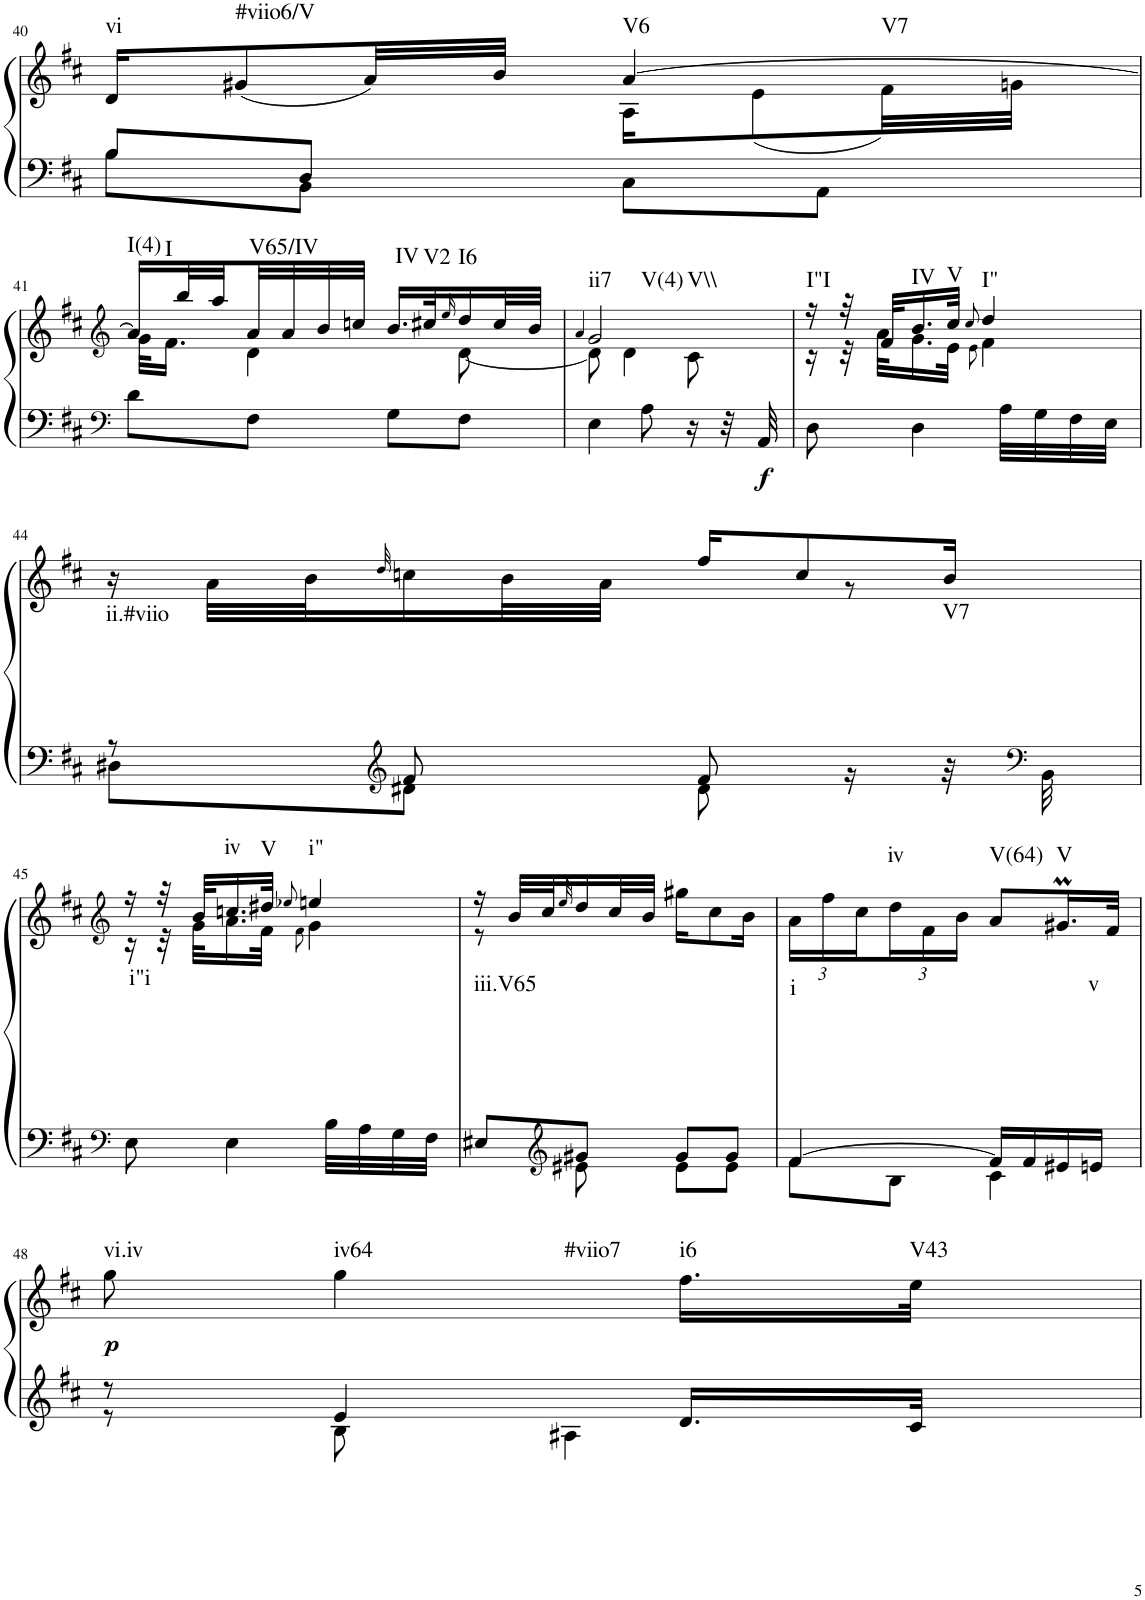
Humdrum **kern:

**kern	**kern	**dynam	**harte
*part1	*part1	*part1	*part1
*staff2	*staff1	*staff1/2	*
*I"Klavier links	*	*	*
!!LO:PB:g=z
*clefF4	*clefG2	*	*
*k[f#c#]	*k[f#c#]	*	*
*M2/4	*M2/4	*	*
=40	=40	=40	=40
*^	*^	*	*
!	!	!	!	!	!LO:H:kt=vi
8B/L	8B\L	16d/KL	4ryy	.	N
!	!	!	!	!	!LO:H:kt=#viio6/V
.	.	(8g#X/	.	.	N
8D/J	8BB\J	.	.	.	.
.	.	32a/LL)	.	.	.
.	.	32b/JJJ	.	.	.
!	!	!	!	!	!LO:H:n=1:kt=V6
!	!	!	!	!	!LO:H:n=2:kt=V7
4ryy	8C#\L	[4a/	16A\KL	.	N N
.	.	.	(8e\	.	.
.	8AA\J	.	.	.	.
.	.	.	32f#\LL)	.	.
.	.	.	32gn\JJJ	.	.
*v	*v	*	*	*	*
!!LO:LB:g=z	!!
=41	=41	=41	=41	=41
*clefF4	*clefG2	*	*	*
!	!	!	!	!LO:H:n=1:kt=I(4)
!	!	!	!	!LO:H:n=2:kt=I
8d\L	16a/LL]	32g\KLL	.	N N
.	.	16.f#\JJ	.	.
.	32bb/L	.	.	.
.	32aa/	.	.	.
!	!	!	!	!LO:H:kt=V65/IV
8F#\J	32a/	4d\	.	N
.	32a/	.	.	.
.	32b/	.	.	.
.	32ccn/JJJ	.	.	.
!	!	!	!	!LO:H:kt=IV
8G\L	16.b/LL	.	.	N
!	!	!	!	!LO:H:kt=V2
.	32cc#X/K	.	.	N
.	16qee/	.	.	.
!	!	!	!	!LO:H:kt=I6
8F#\J	16dd/	[8d\	.	N
.	32cc#/L	.	.	.
.	32b/JJJ	.	.	.
=42	=42	=42	=42	=42
.	4qa/	.	.	.
!	!	!	!	!LO:H:n=1:kt=ii7
!	!	!	!	!LO:H:n=2:kt=V(4)
!	!	!	!	!LO:H:n=3:kt=V\\
4E\	2g/	8d\]	.	N N N
.	.	4d\	.	.
8A\	.	.	.	.
16r	.	8c#\	.	.
32r	.	.	.	.
!	!	!	!LO:DY:b=2	!
32AA/	.	.	f	.
=43	=43	=43	=43	=43
!	!	!	!	!LO:H:kt=I"I
8D\	16r	16r	.	N
.	32r	32r	.	.
.	32f#/KLL	32a\KLL	.	.
!	!	!	!	!LO:H:kt=IV
4D\	16.b/	16.g\	.	N
!	!	!	!	!LO:H:kt=V
.	32cc#/JJk	32e\JJk	.	N
.	8qcc#/	8qe\	.	.
!	!	!	!	!LO:H:kt=I"
.	4dd/	4f#\	.	N
32A\LLL	.	.	.	.
32G\	.	.	.	.
32F#\	.	.	.	.
32E\JJJ	.	.	.	.
!!LO:LB:g=z	!!
=44	=44	=44	=44	=44
*^	*	*	*	*
!	!	!	!	!	!LO:H:kt=ii.#viio
8r	8D#X\L	16r	4.ryy	.	N
.	.	32a\LLL	.	.	.
.	.	32b\J	.	.	.
*clefG2	*	*	*	*	*
.	.	32qdd/	.	.	.
8f#/	8d#X\J	16ccn\	.	.	.
.	.	32b\L	.	.	.
.	.	32a\JJJ	.	.	.
8f#/	8d#\	16ff#/KL	.	.	.
.	.	8cc/	.	.	.
16ryy	16r	.	8r	.	.
!	!	!	!	!	!LO:H:kt=V7
32ryy	32r	16b/Jk	.	.	N
*clefF4	*	*	*	*	*
32ryy	32BB\	.	.	.	.
*v	*v	*	*	*	*
!!LO:LB:g=z	!!
=45	=45	=45	=45	=45
*clefF4	*clefG2	*	*	*
8E\	16r	16r	.	.
.	32r	32r	.	.
.	32b/KLL	32g\KLL	.	.
!	!	!	!	!LO:H:kt=iv
4E\	16.ccn/	16.a\	.	N
!	!	!	!	!LO:H:kt=V
.	32dd#X/JJk	32f#\JJk	.	N
.	8qee-X/	8qf#\	.	.
!	!	!	!	!LO:H:kt=i"
.	4een/	4g\	.	N
32B\LLL	.	.	.	.
32A\	.	.	.	.
32G\	.	.	.	.
32F#\JJJ	.	.	.	.
=46	=46	=46	=46	=46
*^	*	*	*	*
!	!	!	!	!	!LO:H:kt=iii.V65
8E#X/L	8ryy	16r	8r	.	N
.	.	32b/LLL	.	.	.
.	.	32cc#/J	.	.	.
*clefG2	*	*	*	*	*
.	.	32qee/	.	.	.
8g#X/J	8e#X\	16dd/	4.ryy	.	.
.	.	32cc#/L	.	.	.
.	.	32b/JJJ	.	.	.
8g#/L	8e#\L	16gg#X\KL	.	.	.
.	.	8cc#\	.	.	.
8g#/J	8e#\J	.	.	.	.
.	.	16b\Jk	.	.	.
=47	=47	=47	=47	=47	=47
*	*	*Xbrackettup	*	*	*
!	!	!	!	!	!LO:H:kt=i
[4f#/	8f#\L	24a\LL	4..ryy	.	N
.	.	24ff#\	.	.	.
.	.	24cc#\	.	.	.
!	!	!	!	!	!LO:H:kt=iv
.	8B\J	24dd\	.	.	N
.	.	24f#\	.	.	.
.	.	24b\JJ	.	.	.
!	!	!	!	!	!LO:H:kt=V(64)
16f#/LL]	4c#\	8a/L	.	.	N
16f#/	.	.	.	.	.
!	!	!	!	!	!LO:H:kt=V
16e#X/	.	16.g#Xm/L	.	.	N
!	!	!	!	!	!LO:H:kt=v
16en/JJ	.	.	16ryy	.	N
.	.	32f#/JJk	.	.	.
!!LO:LB:g=z
=48	=48	=48	=48	=48	=48
!	!	!	!	!LO:DY:b	!LO:H:kt=vi.iv
*	*	*v	*v	*	*
8r	8r	8gg\	p	N
!	!	!	!	!LO:H:n=1:kt=iv64
!	!	!	!	!LO:H:n=2:kt=#viio7
4e/	8B\	4gg\	.	N N
.	4A#X\	.	.	.
!	!	!	!	!LO:H:kt=i6
16.d/LL	.	16.ff#\LL	.	N
!	!	!	!	!LO:H:kt=V43
32c#/JJk	.	32ee\JJk	.	N
*v	*v	*	*	*
=	=	=	=
*-	*-	*-	*-
